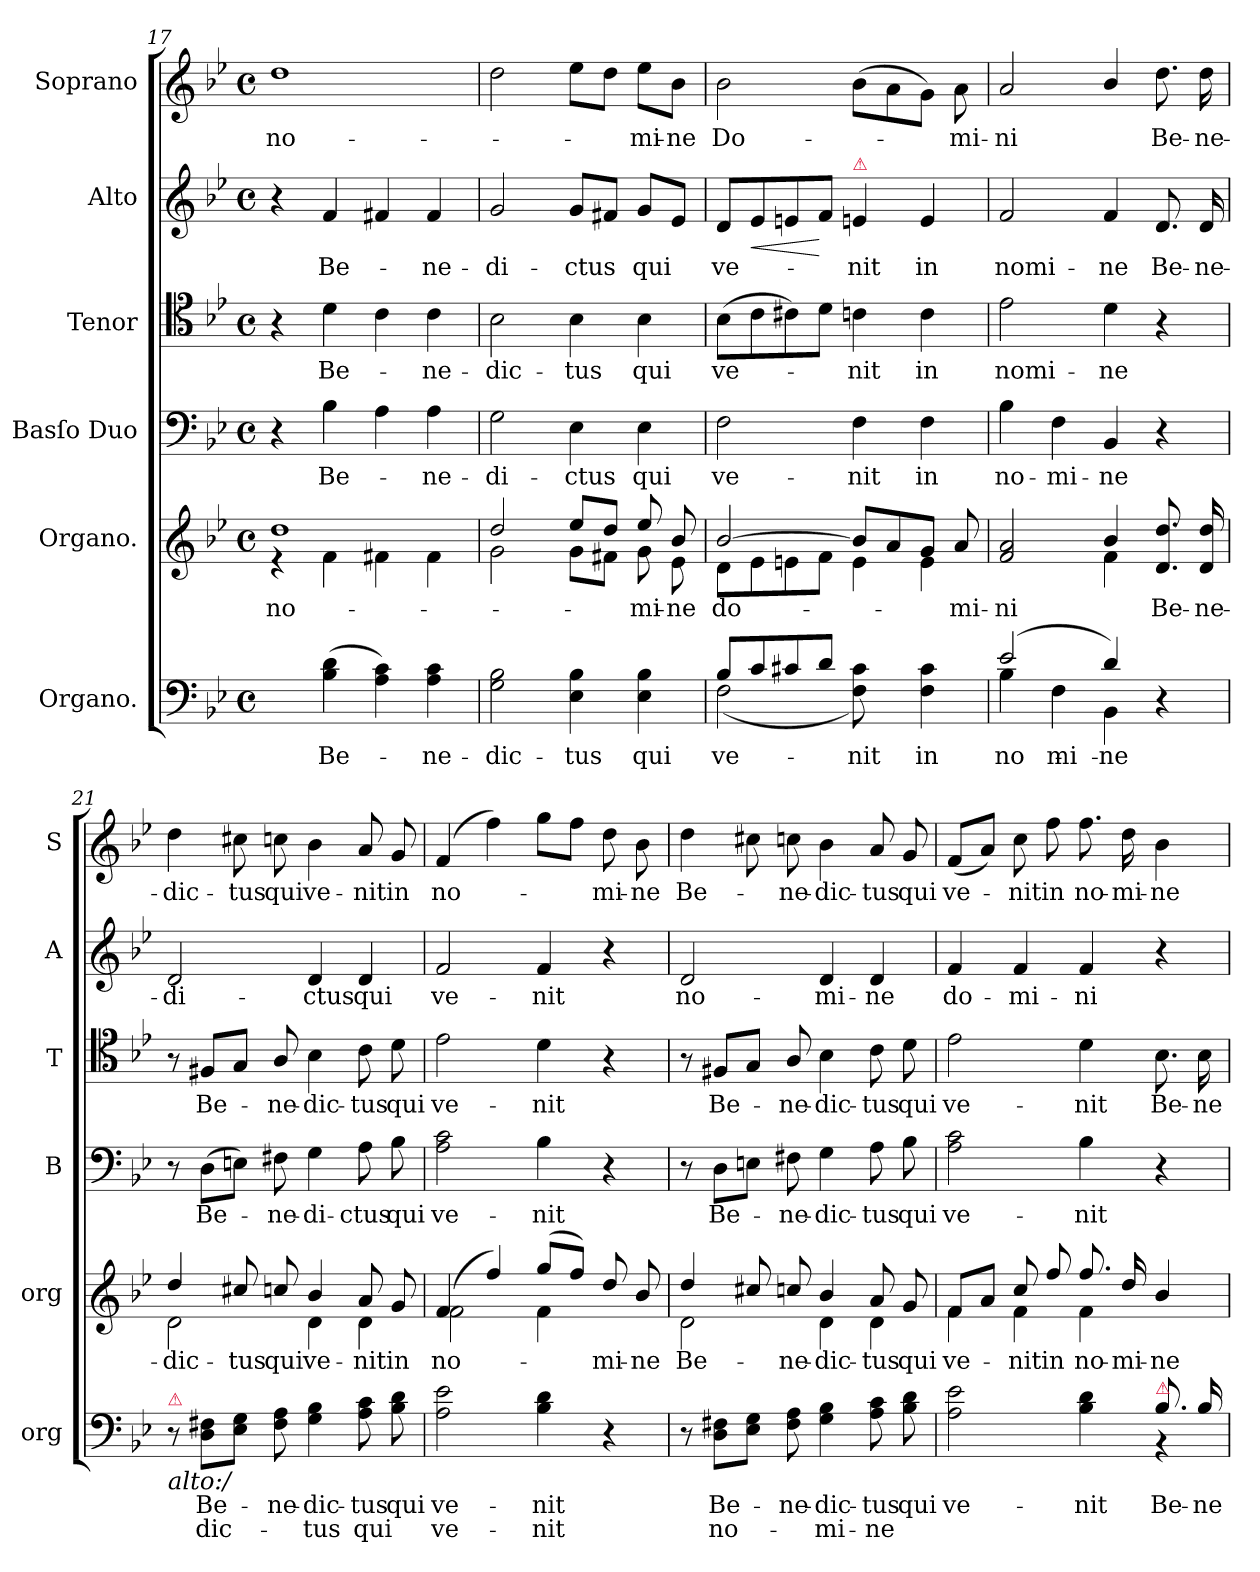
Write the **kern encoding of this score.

**kern	**text	**text	**kern	**text	**kern	**text	**kern	**text	**kern	**text	**dynam	**kern	**text
*part6	*part6	*part6	*part5	*part5	*part4	*part4	*part3	*part3	*part2	*part2	*part2	*part1	*part1
*staff6	*staff6	*staff6	*staff5	*staff5	*staff4	*staff4	*staff3	*staff3	*staff2	*staff2	*staff2	*staff1	*staff1
*I"Organo.	*	*	*I"Organo.	*	*I"Basſo Duo	*	*I"Tenor	*	*I"Alto	*	*	*I"Soprano	*
*I'org	*	*	*I'org	*	*I'B	*	*I'T	*	*I'A	*	*	*I'S	*
*clefF4	*	*	*clefG2	*	*clefF4	*	*clefC4	*	*clefG2	*	*	*clefG2	*
*k[b-e-]	*	*	*k[b-e-]	*	*k[b-e-]	*	*k[b-e-]	*	*k[b-e-]	*	*	*k[b-e-]	*
*M4/4	*	*	*M4/4	*	*M4/4	*	*M4/4	*	*M4/4	*	*	*M4/4	*
*met(c)	*	*	*met(c)	*	*met(c)	*	*met(c)	*	*met(c)	*	*	*met(c)	*
=17	=17	=17	=17	=17	=17	=17	=17	=17	=17	=17	=17	=17	=17
*	*	*	*^	*	*	*	*	*	*	*	*	*	*
4ryy	.	.	1dd	4r	no-	4r	.	4r	.	4r	.	.	1dd	no-
(>4B-\ 4d\	Be-	.	.	4f\	.	4B-\	Be-	4d\	Be-	4f/	Be-	.	.	.
4A\ 4c\)	.	.	.	4f#X\	.	4A\	.	4c\	.	4f#X/	.	.	.	.
4A\ 4c\	-ne-	.	.	4f#\	.	4A\	-ne-	4c\	-ne-	4f#/	-ne-	.	.	.
=18	=18	=18	=18	=18	=18	=18	=18	=18	=18	=18	=18	=18	=18	=18
2G\ 2B-\	-dic-	.	2dd/	2g\	.	2G\	-di-	2B-\	-dic-	2g/	-di-	.	2dd\	.
4E-\ 4B-\	-tus	.	8ee-/L	8g\L	.	4E-\	-ctus	4B-\	-tus	8g/L	-ctus	.	8ee-\L	.
.	.	.	8dd/J	8f#X\J	.	.	.	.	.	8f#X/J	.	.	8dd\J	.
4E-\ 4B-\	qui	.	8ee-/	8g\	-mi-	4E-\	qui	4B-\	qui	8g/L	qui	.	8ee-\L	-mi-
.	.	.	8b-/	8e-\	-ne	.	.	.	.	8e-/J	.	.	8b-\J	-ne
=19	=19	=19	=19	=19	=19	=19	=19	=19	=19	=19	=19	=19	=19	=19
*^	*	*	*	*	*	*	*	*	*	*	*	*	*	*
8B-/L	(<2F\	ve-	.	[2b-/	8d\L	do-	2F\	ve-	(>8B-\L	ve-	8d/L	ve-	.	2b-\	Do-
!	!	!	!	!	!	!	!	!	!	!	!	!	!LO:HP:b	!	!
8c/	.	.	.	.	8e-\	.	.	.	8c\	.	8e-/	.	<	.	.
8c#X/	.	.	.	.	8en\	.	.	.	8c#X\)	.	8en/	.	.	.	.
8d/J	.	.	.	.	8f\J	.	.	.	8d\J	.	8f/J	.	[	.	.
!	!	!	!	!	!	!	!	!	!	!	!LO:TX:a:color=crimson:t=⚠	!	!	!	!
8F\ 8c#\)	2ryy	-nit	.	8b-/L]	4e\	.	4F\	-nit	4cn\	-nit	4en/	-nit	.	(>8b-\L	.
8ryy	.	.	.	8a/	.	.	.	.	.	.	.	.	.	8a\	.
4F\ 4c#\	.	in	.	8g/J	4e\	.	4F\	in	4c\	in	4e/	in	.	8g\J)	.
.	.	.	.	8a/	.	-mi-	.	.	.	.	.	.	.	8a\	-mi-
=20	=20	=20	=20	=20	=20	=20	=20	=20	=20	=20	=20	=20	=20	=20	=20
(>2e-/	4B-\	no-	.	2f/ 2a/	2ryy	-ni	4B-\	no-	2e-\	nomi-	2f/	nomi-	.	2a/	-ni
.	4F\	-mi-	.	.	.	.	4F\	-mi-	.	.	.	.	.	.	.
4d/)	4BB-\	-ne	.	4b-/	4f\	.	4BB-/	-ne	4d\	-ne	4f/	-ne	.	4b-/	.
!	!	!	!	!	!	!	!	!	!	!	!	!	!LO:DY:b:rj	!	!
4r	4ryy	.	.	8.d/ 8.dd/	4ryy	Be-	4r	.	4r	.	8.d/	Be-	for	8.dd\	Be-
.	.	.	.	16d/ 16dd/	.	-ne-	.	.	.	.	16d/	-ne-	.	16dd\	-ne-
*v	*v	*	*	*	*	*	*	*	*	*	*	*	*	*	*
=21	=21	=21	=21	=21	=21	=21	=21	=21	=21	=21	=21	=21	=21	=21
!LO:TX:a:color=crimson:t=⚠	!	!	!	!	!	!	!	!	!	!	!	!	!	!
!LO:TX:b:i:t=alto&colon;/	!	!	!	!	!	!	!	!	!	!	!	!	!	!
8r	.	.	4dd/	2d\	-dic-	8r	.	8r	.	2d/	-di-	.	4dd\	-dic-
8D\ 8F#X\L	Be-	dic-	.	.	.	(>8D\L	Be-	8F#X/L	Be-	.	.	.	.	.
8E-\ 8G\J	.	.	8cc#X/	.	-tus	8En\J)	.	8G/J	.	.	.	.	8cc#X\	-tus
8F#\ 8A\	-ne-	.	8ccn/	.	qui	8F#X\	-ne-	8A/	-ne-	.	.	.	8ccn\	qui
4G\ 4B-\	-dic-	-tus	4b-/	4d\	ve-	4G\	-di-	4B-\	-dic-	4d/	-ctus	.	4b-\	ve-
8A\ 8c\	-tus	qui	8a/	4d\	-nit	8A\	-ctus	8c\	-tus	4d/	qui	.	8a/	-nit
8B-\ 8d\	qui	.	8g/	.	in	8B-\	qui	8d\	qui	.	.	.	8g/	in
=22	=22	=22	=22	=22	=22	=22	=22	=22	=22	=22	=22	=22	=22	=22
2A\ 2e-\	ve-	ve-	(<4f/	2f\	no-	2A\ 2c\	ve-	2e-\	ve-	2f/	ve-	.	(>4f/	no-
.	.	.	4ff/)	.	.	.	.	.	.	.	.	.	4ff\)	.
4B-\ 4d\	-nit	-nit	(<8gg/L	4f\	.	4B-\	-nit	4d\	-nit	4f/	-nit	.	8gg\L	.
.	.	.	8ff/J)	.	.	.	.	.	.	.	.	.	8ff\J	.
4r	.	.	8dd/	4ryy	-mi-	4r	.	4r	.	4r	.	.	8dd\	-mi-
.	.	.	8b-/	.	-ne	.	.	.	.	.	.	.	8b-\	-ne
=23	=23	=23	=23	=23	=23	=23	=23	=23	=23	=23	=23	=23	=23	=23
8r	.	.	4dd/	2d\	Be-	8r	.	8r	.	2d/	no-	.	4dd\	Be-
8D\ 8F#X\L	Be-	no-	.	.	.	8D\L	Be-	8F#X/L	Be-	.	.	.	.	.
8E-\ 8G\J	.	.	8cc#X/	.	.	8En\J	.	8G/J	.	.	.	.	8cc#X\	.
8F#\ 8A\	-ne-	.	8ccn/	.	-ne-	8F#X\	-ne-	8A/	-ne-	.	.	.	8ccn\	-ne-
4G\ 4B-\	-dic-	-mi-	4b-/	4d\	-dic-	4G\	-dic-	4B-\	-dic-	4d/	-mi-	.	4b-\	-dic-
8A\ 8c\	-tus	-ne	8a/	4d\	-tus	8A\	-tus	8c\	-tus	4d/	-ne	.	8a/	-tus
8B-\ 8d\	qui	.	8g/	.	qui	8B-\	qui	8d\	qui	.	.	.	8g/	qui
=24	=24	=24	=24	=24	=24	=24	=24	=24	=24	=24	=24	=24	=24	=24
*^	*	*	*	*	*	*	*	*	*	*	*	*	*	*
2A\ 2e-\	2ryy	ve-	.	8f/L	4f\	ve-	2A\ 2c\	ve-	2e-\	ve-	4f/	do-	.	(<8f/L	ve-
.	.	.	.	8a/J	.	.	.	.	.	.	.	.	.	8a/J)	.
.	.	.	.	8cc/	4f\	-nit	.	.	.	.	4f/	-mi-	.	8cc\	-nit
.	.	.	.	8ff/	.	in	.	.	.	.	.	.	.	8ff\	in
4B-\ 4d\	4ryy	-nit	.	8.ff/	4f\	no-	4B-\	-nit	4d\	-nit	4f/	-ni	.	8.ff\	no-
.	.	.	.	16dd/	.	-mi-	.	.	.	.	.	.	.	16dd\	-mi-
!LO:TX:a:color=crimson:t=⚠	!	!	!	!	!	!	!	!	!	!	!	!	!	!	!
8.B-/	4r	Be-	.	4b-/	4ryy	-ne	4r	.	8.B-\	Be-	4r	.	.	4b-\	-ne
16B-/	.	-ne-	.	.	.	.	.	.	16B-\	-ne-	.	.	.	.	.
*v	*v	*	*	*	*	*	*	*	*	*	*	*	*	*	*
*	*	*	*v	*v	*	*	*	*	*	*	*	*	*	*
=	=	=	=	=	=	=	=	=	=	=	=	=	=
*-	*-	*-	*-	*-	*-	*-	*-	*-	*-	*-	*-	*-	*-
